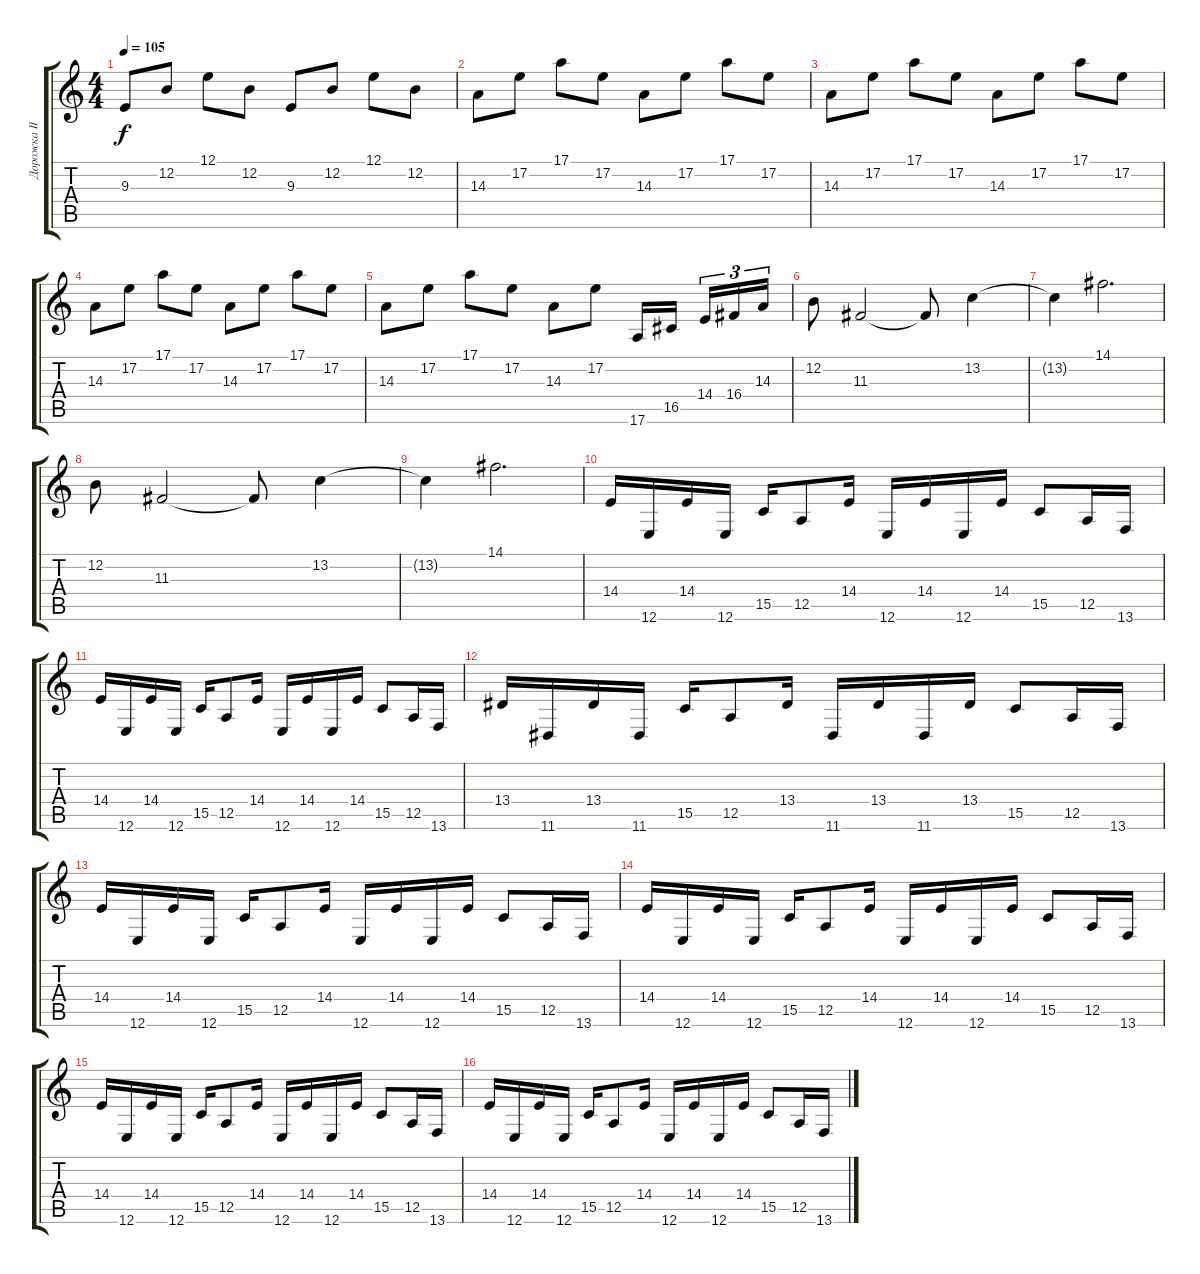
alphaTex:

\track ("Дорожка II" "Дорожка II") {instrument lead1square}
\staff {score tabs}
\tuning (E4 B3 G3 D3 A2 E2) {hide}
\ts (4 4)
\tempo 105
\clef g2
\ks c
9.3.8{dy f} 12.2.8 12.1.8 12.2.8 9.3.8 12.2.8 12.1.8 12.2.8 |
14.3.8 17.2.8 17.1.8 17.2.8 14.3.8 17.2.8 17.1.8 17.2.8 |
14.3.8 17.2.8 17.1.8 17.2.8 14.3.8 17.2.8 17.1.8 17.2.8 |
14.3.8 17.2.8 17.1.8 17.2.8 14.3.8 17.2.8 17.1.8 17.2.8 |
14.3.8 17.2.8 17.1.8 17.2.8 14.3.8 17.2.8 17.6.16 16.5.16{beam splitsecondary} 14.4.16{tu (3 2)} 16.4.16{tu (3 2)} 14.3.16{tu (3 2)} |
12.2.8 11.3.2 11.3{t}.8 13.2.4 |
13.2{t}.4 14.1.2{d} |
12.2.8 11.3.2 11.3{t}.8 13.2.4 |
13.2{t}.4 14.1.2{d} |
14.4.16 12.6.16 14.4.16 12.6.16 15.5.16 12.5.8 14.4.16 12.6.16 14.4.16 12.6.16 14.4.16 15.5.8 12.5.16 13.6.16 |
14.4.16 12.6.16 14.4.16 12.6.16 15.5.16 12.5.8 14.4.16 12.6.16 14.4.16 12.6.16 14.4.16 15.5.8 12.5.16 13.6.16 |
13.4.16 11.6.16 13.4.16 11.6.16 15.5.16 12.5.8 13.4.16 11.6.16 13.4.16 11.6.16 13.4.16 15.5.8 12.5.16 13.6.16 |
14.4.16 12.6.16 14.4.16 12.6.16 15.5.16 12.5.8 14.4.16 12.6.16 14.4.16 12.6.16 14.4.16 15.5.8 12.5.16 13.6.16 |
14.4.16 12.6.16 14.4.16 12.6.16 15.5.16 12.5.8 14.4.16 12.6.16 14.4.16 12.6.16 14.4.16 15.5.8 12.5.16 13.6.16 |
14.4.16 12.6.16 14.4.16 12.6.16 15.5.16 12.5.8 14.4.16 12.6.16 14.4.16 12.6.16 14.4.16 15.5.8 12.5.16 13.6.16 |
14.4.16 12.6.16 14.4.16 12.6.16 15.5.16 12.5.8 14.4.16 12.6.16 14.4.16 12.6.16 14.4.16 15.5.8 12.5.16 13.6.16
